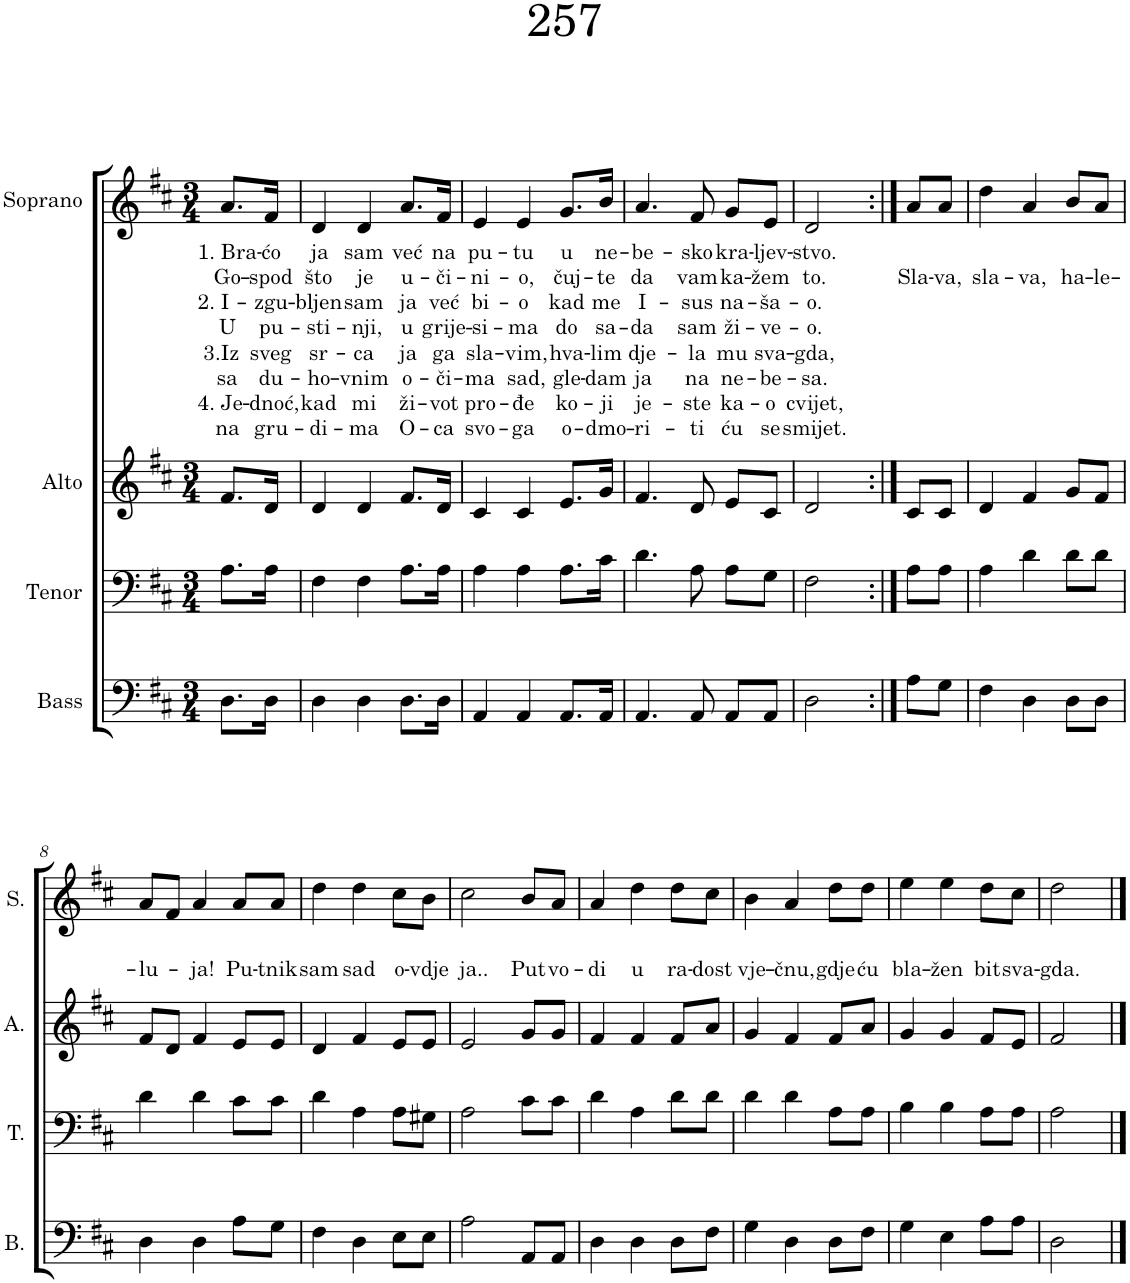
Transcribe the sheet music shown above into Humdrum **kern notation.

**kern	**kern	**kern	**kern	**text	**text	**text	**text	**text	**text	**text	**text
*part4	*part3	*part2	*part1	*part1	*part1	*part1	*part1	*part1	*part1	*part1	*part1
*staff4	*staff3	*staff2	*staff1	*staff1	*staff1	*staff1	*staff1	*staff1	*staff1	*staff1	*staff1
*I"Bass	*I"Tenor	*I"Alto	*I"Soprano	*	*	*	*	*	*	*	*
*I'B.	*I'T.	*I'A.	*I'S.	*	*	*	*	*	*	*	*
*clefF4	*clefF4	*clefG2	*clefG2	*	*	*	*	*	*	*	*
*k[f#c#]	*k[f#c#]	*k[f#c#]	*k[f#c#]	*	*	*	*	*	*	*	*
*M3/4	*M3/4	*M3/4	*M3/4	*	*	*	*	*	*	*	*
=1	=1	=1	=1	=1	=1	=1	=1	=1	=1	=1	=1
!	!	!	!	!LO:LY:b	!LO:LY:b	!LO:LY:b	!LO:LY:b	!LO:LY:b	!LO:LY:b	!LO:LY:b	!LO:LY:b
8.D\L	8.A\L	8.f#/L	8.a/L	1. Bra-	Go-	2. I-	U	3.Iz	sa	4. Je-	na
!	!	!	!	!LO:LY:b	!LO:LY:b	!LO:LY:b	!LO:LY:b	!LO:LY:b	!LO:LY:b	!LO:LY:b	!LO:LY:b
16D\Jk	16A\Jk	16d/Jk	16f#/Jk	-ćo	-spod	-zgu-	pu-	sveg	du-	-dnoć,	gru-
=2	=2	=2	=2	=2	=2	=2	=2	=2	=2	=2	=2
!	!	!	!	!LO:LY:b	!LO:LY:b	!LO:LY:b	!LO:LY:b	!LO:LY:b	!LO:LY:b	!LO:LY:b	!LO:LY:b
4D\	4F#\	4d/	4d/	ja	što	-bljen	-sti-	sr-	-ho-	kad	-di-
!	!	!	!	!LO:LY:b	!LO:LY:b	!LO:LY:b	!LO:LY:b	!LO:LY:b	!LO:LY:b	!LO:LY:b	!LO:LY:b
4D\	4F#\	4d/	4d/	sam	je	sam	-nji,	-ca	-vnim	mi	-ma
!	!	!	!	!LO:LY:b	!LO:LY:b	!LO:LY:b	!LO:LY:b	!LO:LY:b	!LO:LY:b	!LO:LY:b	!LO:LY:b
8.D\L	8.A\L	8.f#/L	8.a/L	već	u-	ja	u	ja	o-	ži-	O-
!	!	!	!	!LO:LY:b	!LO:LY:b	!LO:LY:b	!LO:LY:b	!LO:LY:b	!LO:LY:b	!LO:LY:b	!LO:LY:b
16D\Jk	16A\Jk	16d/Jk	16f#/Jk	na	-či-	već	grije-	ga	-či-	-vot	-ca
=3	=3	=3	=3	=3	=3	=3	=3	=3	=3	=3	=3
!	!	!	!	!LO:LY:b	!LO:LY:b	!LO:LY:b	!LO:LY:b	!LO:LY:b	!LO:LY:b	!LO:LY:b	!LO:LY:b
4AA/	4A\	4c#/	4e/	pu-	-ni-	bi-	-si-	sla-	-ma	pro-	svo-
!	!	!	!	!LO:LY:b	!LO:LY:b	!LO:LY:b	!LO:LY:b	!LO:LY:b	!LO:LY:b	!LO:LY:b	!LO:LY:b
4AA/	4A\	4c#/	4e/	-tu	-o,	-o	-ma	-vim,	sad,	-đe	-ga
!	!	!	!	!LO:LY:b	!LO:LY:b	!LO:LY:b	!LO:LY:b	!LO:LY:b	!LO:LY:b	!LO:LY:b	!LO:LY:b
8.AA/L	8.A\L	8.e/L	8.g/L	u	čuj-	kad	do	hva-	gle-	ko-	o-
!	!	!	!	!LO:LY:b	!LO:LY:b	!LO:LY:b	!LO:LY:b	!LO:LY:b	!LO:LY:b	!LO:LY:b	!LO:LY:b
16AA/Jk	16c#\Jk	16g/Jk	16b/Jk	ne-	-te	me	sa-	-lim	-dam	-ji	-dmo-
=4	=4	=4	=4	=4	=4	=4	=4	=4	=4	=4	=4
!	!	!	!	!LO:LY:b	!LO:LY:b	!LO:LY:b	!LO:LY:b	!LO:LY:b	!LO:LY:b	!LO:LY:b	!LO:LY:b
4.AA/	4.d\	4.f#/	4.a/	-be-	da	I-	-da	dje-	ja	je-	-ri-
!	!	!	!	!LO:LY:b	!LO:LY:b	!LO:LY:b	!LO:LY:b	!LO:LY:b	!LO:LY:b	!LO:LY:b	!LO:LY:b
8AA/	8A\	8d/	8f#/	-sko	vam	-sus	sam	-la	na	-ste	-ti
!	!	!	!	!LO:LY:b	!LO:LY:b	!LO:LY:b	!LO:LY:b	!LO:LY:b	!LO:LY:b	!LO:LY:b	!LO:LY:b
8AA/L	8A\L	8e/L	8g/L	kra-	ka-	na-	ži-	mu	ne-	ka-	ću
!	!	!	!	!LO:LY:b	!LO:LY:b	!LO:LY:b	!LO:LY:b	!LO:LY:b	!LO:LY:b	!LO:LY:b	!LO:LY:b
8AA/J	8G\J	8c#/J	8e/J	-ljev-	-žem	-ša-	-ve-	sva-	-be-	-o	se
=5	=5	=5	=5	=5	=5	=5	=5	=5	=5	=5	=5
!	!	!	!	!LO:LY:b	!LO:LY:b	!LO:LY:b	!LO:LY:b	!LO:LY:b	!LO:LY:b	!LO:LY:b	!LO:LY:b
2D\	2F#\	2d/	2d/	-stvo.	to.	-o.	-o.	-gda,	-sa.	cvijet,	smijet.
=6:|!	=6:|!	=6:|!	=6:|!	=6:|!	=6:|!	=6:|!	=6:|!	=6:|!	=6:|!	=6:|!	=6:|!
!	!	!	!	!	!LO:LY:b	!	!	!	!	!	!
8A\L	8A\L	8c#/L	8a/L	.	Sla-	.	.	.	.	.	.
!	!	!	!	!	!LO:LY:b	!	!	!	!	!	!
8G\J	8A\J	8c#/J	8a/J	.	-va,	.	.	.	.	.	.
=7	=7	=7	=7	=7	=7	=7	=7	=7	=7	=7	=7
!	!	!	!	!	!LO:LY:b	!	!	!	!	!	!
4F#\	4A\	4d/	4dd\	.	sla-	.	.	.	.	.	.
!	!	!	!	!	!LO:LY:b	!	!	!	!	!	!
4D\	4d\	4f#/	4a/	.	-va,	.	.	.	.	.	.
!	!	!	!	!	!LO:LY:b	!	!	!	!	!	!
8D\L	8d\L	8g/L	8b/L	.	ha-	.	.	.	.	.	.
!	!	!	!	!	!LO:LY:b	!	!	!	!	!	!
8D\J	8d\J	8f#/J	8a/J	.	-le-	.	.	.	.	.	.
!!LO:LB:g=z
=8	=8	=8	=8	=8	=8	=8	=8	=8	=8	=8	=8
!	!	!	!	!	!LO:LY:b	!	!	!	!	!	!
4D\	4d\	8f#/L	8a/L	.	-lu-	.	.	.	.	.	.
.	.	8d/J	8f#/J	.	.	.	.	.	.	.	.
!	!	!	!	!	!LO:LY:b	!	!	!	!	!	!
4D\	4d\	4f#/	4a/	.	-ja!	.	.	.	.	.	.
!	!	!	!	!	!LO:LY:b	!	!	!	!	!	!
8A\L	8c#\L	8e/L	8a/L	.	Pu-	.	.	.	.	.	.
!	!	!	!	!	!LO:LY:b	!	!	!	!	!	!
8G\J	8c#\J	8e/J	8a/J	.	-tnik	.	.	.	.	.	.
=9	=9	=9	=9	=9	=9	=9	=9	=9	=9	=9	=9
!	!	!	!	!	!LO:LY:b	!	!	!	!	!	!
4F#\	4d\	4d/	4dd\	.	sam	.	.	.	.	.	.
!	!	!	!	!	!LO:LY:b	!	!	!	!	!	!
4D\	4A\	4f#/	4dd\	.	sad	.	.	.	.	.	.
!	!	!	!	!	!LO:LY:b	!	!	!	!	!	!
8E\L	8A\L	8e/L	8cc#\L	.	o-	.	.	.	.	.	.
!	!	!	!	!	!LO:LY:b	!	!	!	!	!	!
8E\J	8G#X\J	8e/J	8b\J	.	-vdje	.	.	.	.	.	.
=10	=10	=10	=10	=10	=10	=10	=10	=10	=10	=10	=10
!	!	!	!	!	!LO:LY:b	!	!	!	!	!	!
2A\	2A\	2e/	2cc#\	.	ja..	.	.	.	.	.	.
!	!	!	!	!	!LO:LY:b	!	!	!	!	!	!
8AA/L	8c#\L	8g/L	8b/L	.	Put	.	.	.	.	.	.
!	!	!	!	!	!LO:LY:b	!	!	!	!	!	!
8AA/J	8c#\J	8g/J	8a/J	.	vo-	.	.	.	.	.	.
=11	=11	=11	=11	=11	=11	=11	=11	=11	=11	=11	=11
!	!	!	!	!	!LO:LY:b	!	!	!	!	!	!
4D\	4d\	4f#/	4a/	.	-di	.	.	.	.	.	.
!	!	!	!	!	!LO:LY:b	!	!	!	!	!	!
4D\	4A\	4f#/	4dd\	.	u	.	.	.	.	.	.
!	!	!	!	!	!LO:LY:b	!	!	!	!	!	!
8D\L	8d\L	8f#/L	8dd\L	.	ra-	.	.	.	.	.	.
!	!	!	!	!	!LO:LY:b	!	!	!	!	!	!
8F#\J	8d\J	8a/J	8cc#\J	.	-dost	.	.	.	.	.	.
=12	=12	=12	=12	=12	=12	=12	=12	=12	=12	=12	=12
!	!	!	!	!	!LO:LY:b	!	!	!	!	!	!
4G\	4d\	4g/	4b\	.	vje-	.	.	.	.	.	.
!	!	!	!	!	!LO:LY:b	!	!	!	!	!	!
4D\	4d\	4f#/	4a/	.	-čnu,	.	.	.	.	.	.
!	!	!	!	!	!LO:LY:b	!	!	!	!	!	!
8D\L	8A\L	8f#/L	8dd\L	.	gdje	.	.	.	.	.	.
!	!	!	!	!	!LO:LY:b	!	!	!	!	!	!
8F#\J	8A\J	8a/J	8dd\J	.	ću	.	.	.	.	.	.
=13	=13	=13	=13	=13	=13	=13	=13	=13	=13	=13	=13
!	!	!	!	!	!LO:LY:b	!	!	!	!	!	!
4G\	4B\	4g/	4ee\	.	bla-	.	.	.	.	.	.
!	!	!	!	!	!LO:LY:b	!	!	!	!	!	!
4E\	4B\	4g/	4ee\	.	-žen	.	.	.	.	.	.
!	!	!	!	!	!LO:LY:b	!	!	!	!	!	!
8A\L	8A\L	8f#/L	8dd\L	.	bit	.	.	.	.	.	.
!	!	!	!	!	!LO:LY:b	!	!	!	!	!	!
8A\J	8A\J	8e/J	8cc#\J	.	sva-	.	.	.	.	.	.
=14	=14	=14	=14	=14	=14	=14	=14	=14	=14	=14	=14
!	!	!	!	!	!LO:LY:b	!	!	!	!	!	!
2D\	2A\	2f#/	2dd\	.	-gda.	.	.	.	.	.	.
==	==	==	==	==	==	==	==	==	==	==	==
*-	*-	*-	*-	*-	*-	*-	*-	*-	*-	*-	*-
